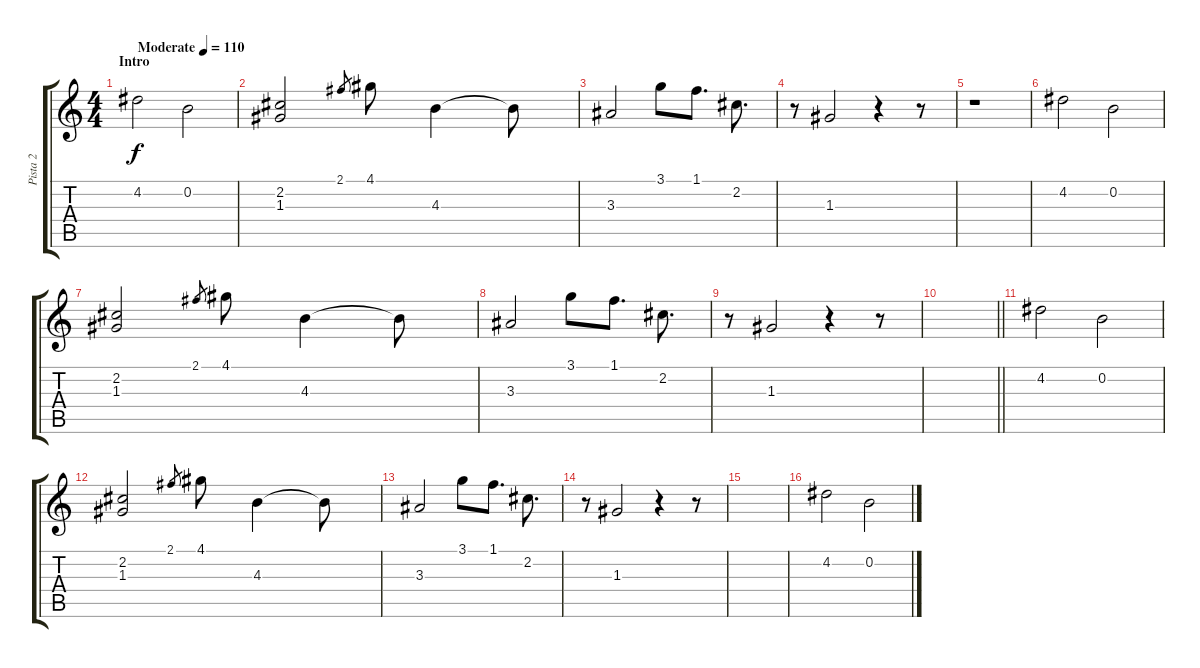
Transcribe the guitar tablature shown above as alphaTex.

\track ("Pista 2" "Pista 2") {instrument acousticguitarsteel}
\staff {score tabs}
\tuning (E4 B3 G3 D3 A2 E2) {hide}
\ts (4 4)
\section ("" "Intro")
\tempo (110 "Moderate")
\clef g2
\ks c
4.2.2{dy f instrument acousticguitarsteel} 0.2.2 |
(2.2 1.3).2 2.1.8{gr} 4.1.8 4.3.4 4.3{t}.8 |
3.3.2 3.1.8{volume 8} 1.1.8{d} 2.2.8{d} |
r.8{volume 12} 1.3.2 r.4 r.8 |
r.1 |
4.2.2 0.2.2 |
(2.2 1.3).2 2.1.8{gr} 4.1.8 4.3.4 4.3{t}.8 |
3.3.2 3.1.8{volume 8} 1.1.8{d} 2.2.8{d} |
r.8{volume 12} 1.3.2 r.4 r.8 |
\barLineRight lightlight
|
\section ("" "")
4.2.2 0.2.2 |
(2.2 1.3).2 2.1.8{gr} 4.1.8 4.3.4 4.3{t}.8 |
3.3.2 3.1.8{volume 8} 1.1.8{d} 2.2.8{d} |
r.8{volume 12} 1.3.2 r.4 r.8 |
|
4.2.2 0.2.2
